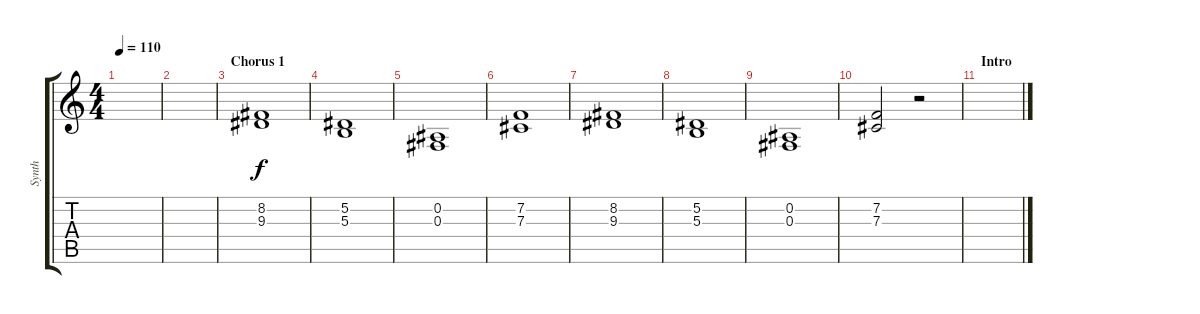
\track ("Synth" "Synth") {instrument synthstrings2}
\staff {score tabs}
\tuning (Eb4 Bb3 Gb3 Db3 Ab2 Eb2) {hide}
\ts (4 4)
\tempo 110
\clef g2
\ks c
|
|
\section ("" "Chorus 1")
(8.2 9.3).1{volume 11 instrument choiraahs} |
(5.2 5.3).1 |
(0.2 0.3).1 |
(7.2 7.3).1 |
(8.2 9.3).1 |
(5.2 5.3).1 |
(0.2 0.3).1 |
(7.2 7.3).2 r.2 |
\section ("" "Intro")
